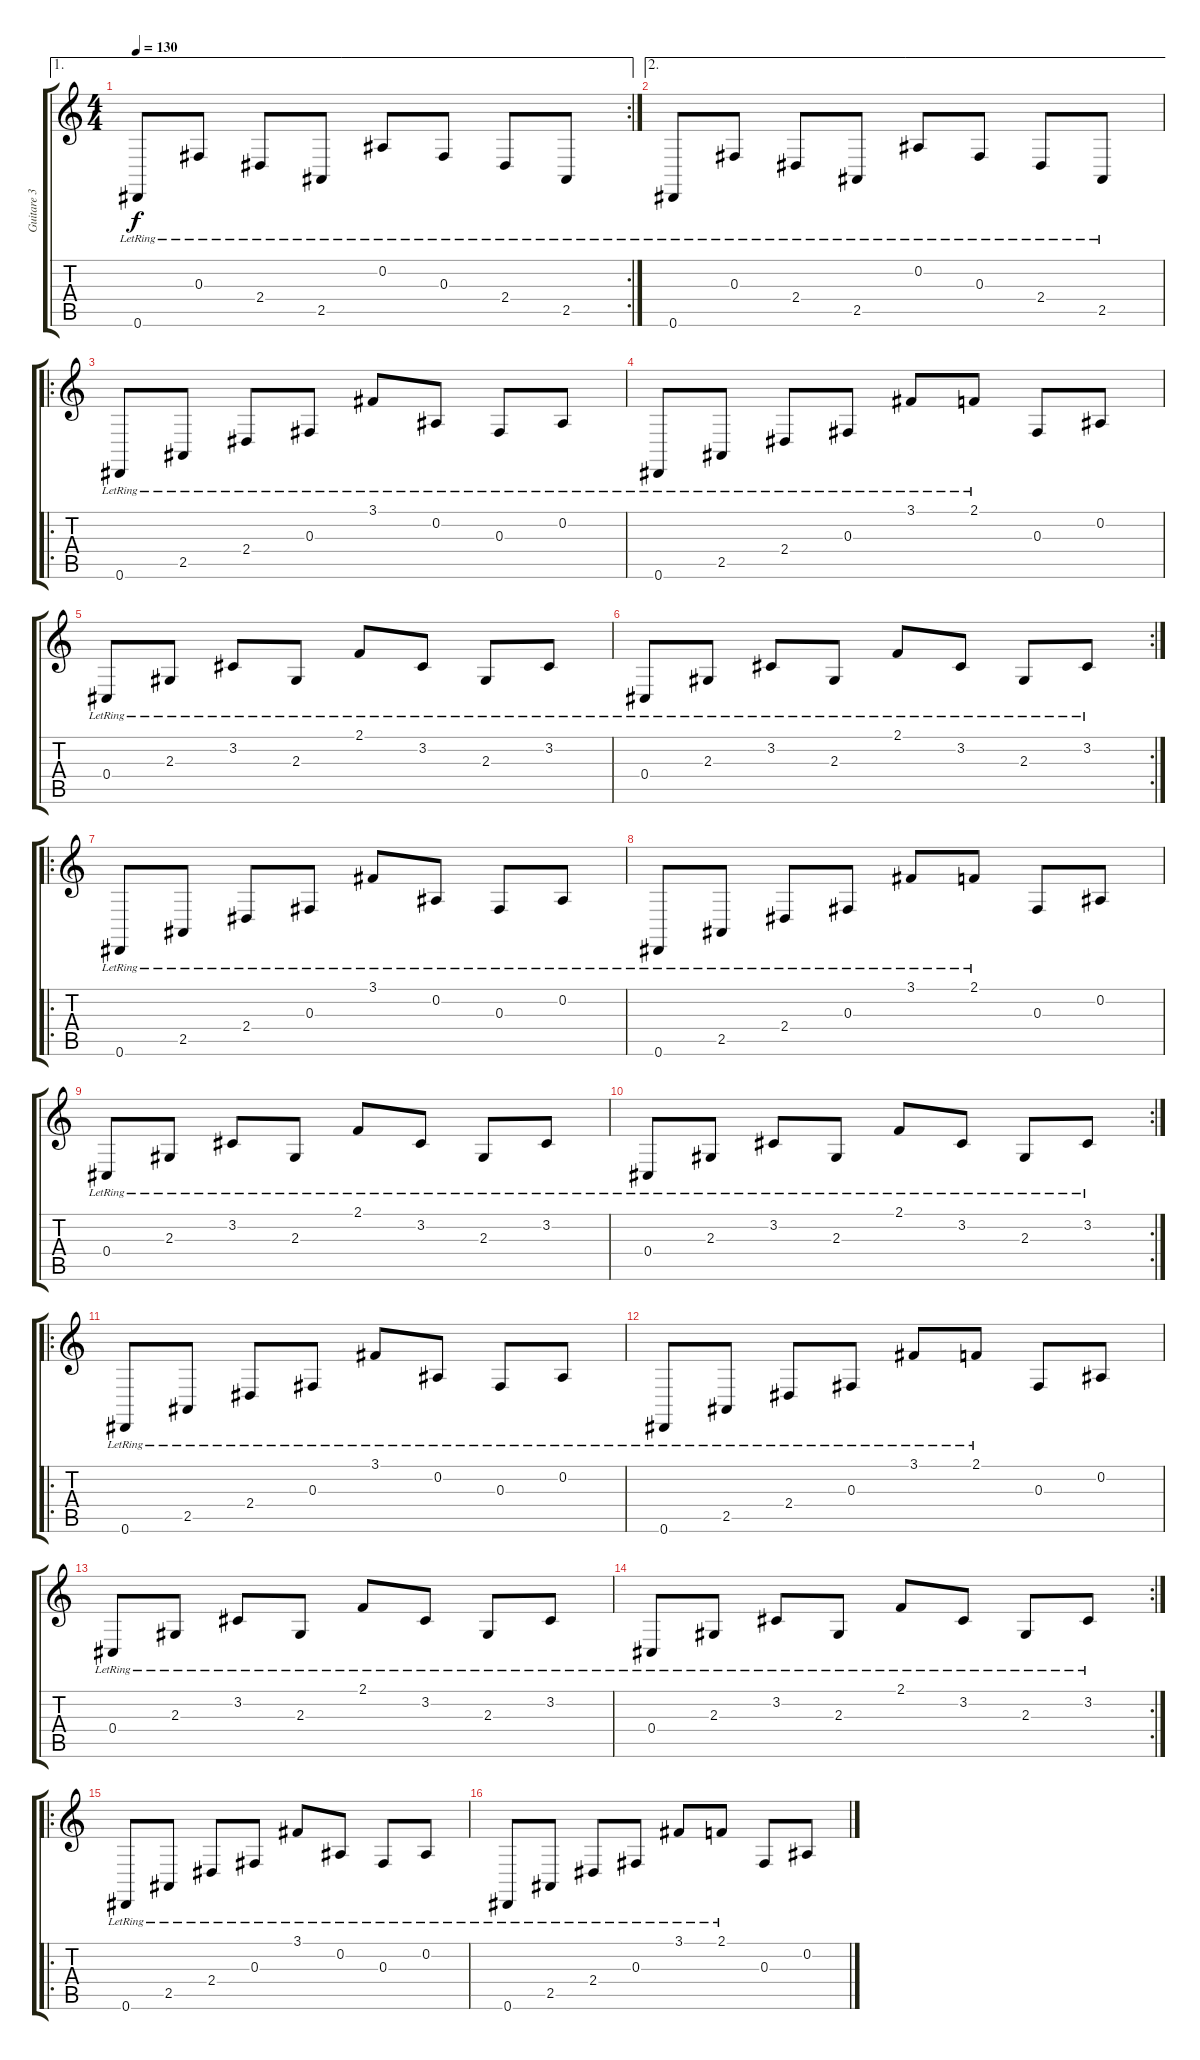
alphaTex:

\track ("Guitare 3" "Guitare 3") {instrument pad1newage}
\staff {score tabs}
\tuning (Eb4 Bb3 Gb3 Db3 Ab2 Eb2) {hide}
\ae 1
\rc 2
\ts (4 4)
\tempo 130
\clef g2
\ks c
0.6{lr}.8{dy f} 0.3{lr}.8 2.4{lr}.8 2.5{lr}.8 0.2{lr}.8 0.3{lr}.8 2.4{lr}.8 2.5{lr}.8 |
\ae 2
0.6{lr}.8 0.3{lr}.8 2.4{lr}.8 2.5{lr}.8 0.2{lr}.8 0.3{lr}.8 2.4{lr}.8 2.5{lr}.8 |
\ro
0.6{lr}.8 2.5{lr}.8 2.4{lr}.8 0.3{lr}.8 3.1{lr}.8 0.2{lr}.8 0.3{lr}.8 0.2{lr}.8 |
0.6{lr}.8 2.5{lr}.8 2.4{lr}.8 0.3{lr}.8 3.1{lr}.8 2.1{lr}.8 0.3.8 0.2.8 |
0.4{lr}.8 2.3{lr}.8 3.2{lr}.8 2.3{lr}.8 2.1{lr}.8 3.2{lr}.8 2.3{lr}.8 3.2{lr}.8 |
\rc 2
0.4{lr}.8 2.3{lr}.8 3.2{lr}.8 2.3{lr}.8 2.1{lr}.8 3.2{lr}.8 2.3{lr}.8 3.2{lr}.8 |
\ro
0.6{lr}.8 2.5{lr}.8 2.4{lr}.8 0.3{lr}.8 3.1{lr}.8 0.2{lr}.8 0.3{lr}.8 0.2{lr}.8 |
0.6{lr}.8 2.5{lr}.8 2.4{lr}.8 0.3{lr}.8 3.1{lr}.8 2.1{lr}.8 0.3.8 0.2.8 |
0.4{lr}.8 2.3{lr}.8 3.2{lr}.8 2.3{lr}.8 2.1{lr}.8 3.2{lr}.8 2.3{lr}.8 3.2{lr}.8 |
\rc 2
0.4{lr}.8 2.3{lr}.8 3.2{lr}.8 2.3{lr}.8 2.1{lr}.8 3.2{lr}.8 2.3{lr}.8 3.2{lr}.8 |
\ro
0.6{lr}.8 2.5{lr}.8 2.4{lr}.8 0.3{lr}.8 3.1{lr}.8 0.2{lr}.8 0.3{lr}.8 0.2{lr}.8 |
0.6{lr}.8 2.5{lr}.8 2.4{lr}.8 0.3{lr}.8 3.1{lr}.8 2.1{lr}.8 0.3.8 0.2.8 |
0.4{lr}.8 2.3{lr}.8 3.2{lr}.8 2.3{lr}.8 2.1{lr}.8 3.2{lr}.8 2.3{lr}.8 3.2{lr}.8 |
\rc 2
0.4{lr}.8 2.3{lr}.8 3.2{lr}.8 2.3{lr}.8 2.1{lr}.8 3.2{lr}.8 2.3{lr}.8 3.2{lr}.8 |
\ro
0.6{lr}.8 2.5{lr}.8 2.4{lr}.8 0.3{lr}.8 3.1{lr}.8 0.2{lr}.8 0.3{lr}.8 0.2{lr}.8 |
0.6{lr}.8 2.5{lr}.8 2.4{lr}.8 0.3{lr}.8 3.1{lr}.8 2.1{lr}.8 0.3.8 0.2.8
